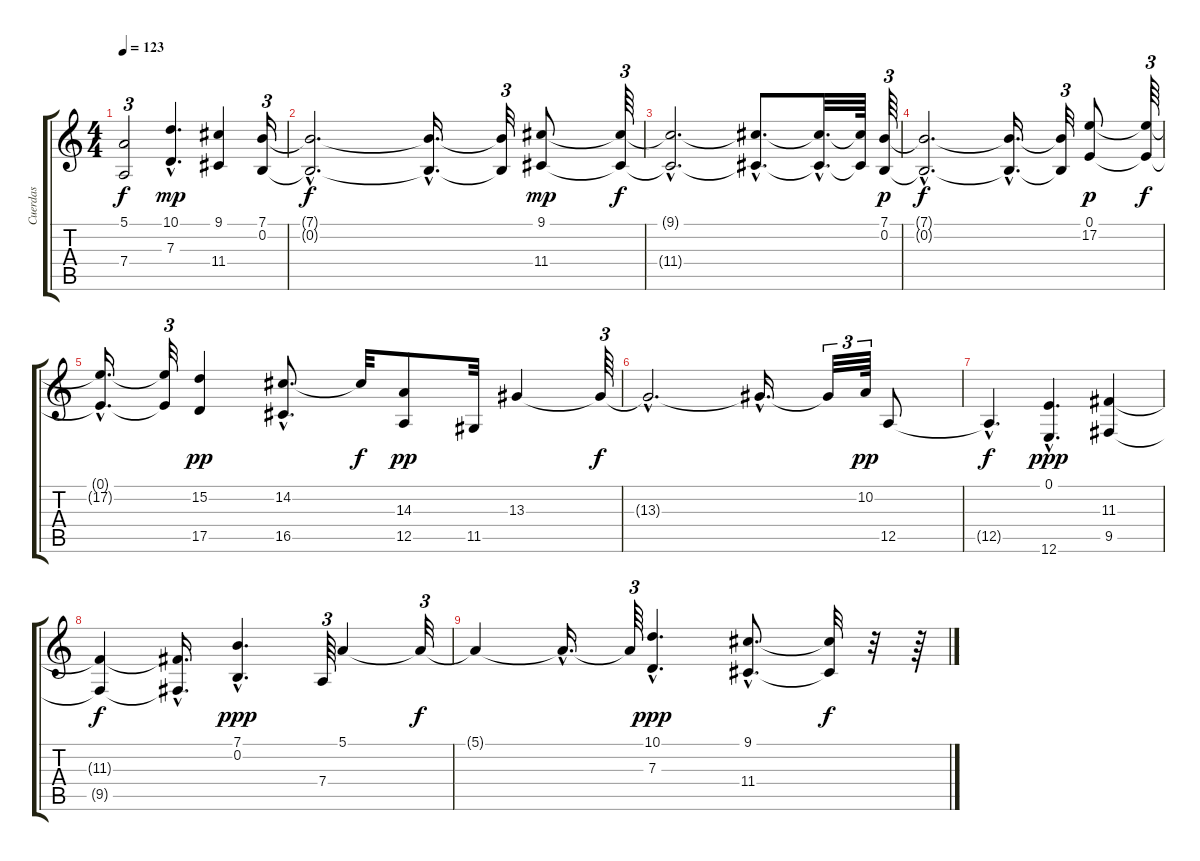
\track ("Cuerdas" "Cuerdas") {instrument stringensemble1}
\staff {score tabs}
\tuning (E4 B3 G3 D3 A2 E2) {hide}
\ts (4 4)
\tempo 123
\clef g2
\ks c
(5.1{t} 7.4{t}).2{tu (3 2) dy f} (10.1{hac} 7.3{hac}).4{d dy mp} (9.1 11.4).4 (7.1 0.2).16{tu (3 2)} |
(7.1{hac t} 0.2{hac t}).2{d dy f} (7.1{hac t} 0.2{hac t}).16{d} (7.1{t} 0.2{t}).32{tu (3 2)} (9.1 11.4).8{dy mp} (9.1{t} 11.4{t}).64{tu (3 2) dy f} |
(9.1{hac t} 11.4{hac t}).2{d} (9.1{hac t} 11.4{hac t}).8{d} (9.1{hac t} 11.4{hac t}).32{d} (9.1{t} 11.4{t}).64 (7.1 0.2).64{tu (3 2) dy p} |
(7.1{hac t} 0.2{hac t}).2{d dy f} (7.1{hac t} 0.2{hac t}).16{d} (7.1{t} 0.2{t}).32{tu (3 2)} (0.1 17.2).8{dy p} (0.1{t} 17.2{t}).64{tu (3 2) dy f} |
(0.1{hac t} 17.2{hac t}).16{d} (0.1{t} 17.2{t}).32{tu (3 2)} (15.2 17.5).4{dy pp} (14.2{hac} 16.5{hac}).8{d} 14.2{t}.32{dy f} (14.3 12.5).8{dy pp} 11.5.32 13.3.4 13.3{t}.64{tu (3 2) dy f} |
13.3{hac t}.2{d} 13.3{hac t}.16{d} 13.3{t}.32{tu (3 2)} 10.2.64{tu (3 2) dy pp} 12.5.8 |
12.5{hac t}.4{d dy f} (0.1{hac} 12.6{hac}).4{d dy ppp} (11.3 9.5).4 |
(11.3{t} 9.5{t}).4{dy f} (11.3{hac t} 9.5{hac t}).16{d} (7.1{hac} 0.2{hac}).4{d dy ppp} 7.4.64{tu (3 2)} 5.1.4 5.1{t}.32{tu (3 2) dy f} |
5.1{t}.4 5.1{hac t}.16{d} 5.1{t}.64{tu (3 2)} (10.1{hac} 7.3{hac}).4{d dy ppp} (9.1{hac} 11.4{hac}).8{d} (9.1{t} 11.4{t}).32{dy f} r.32 r.64
